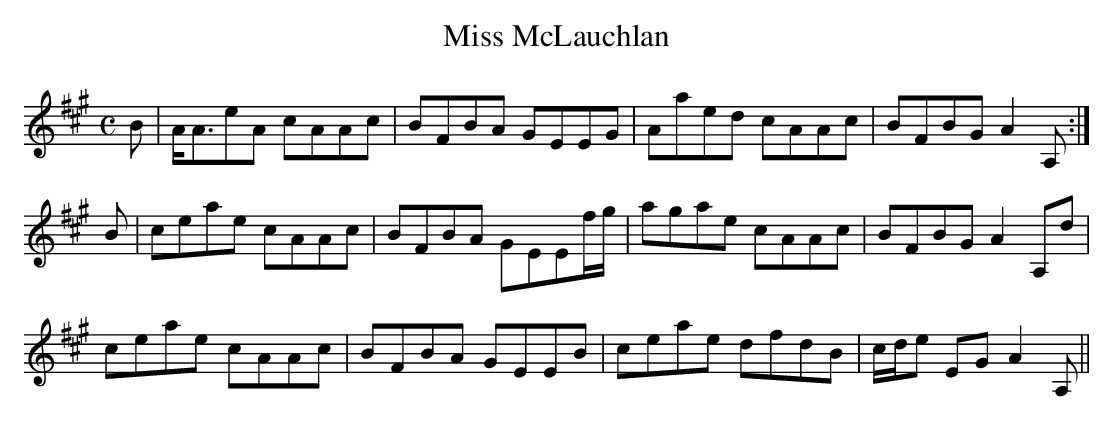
X:1
T:Miss McLauchlan
M:C
L:1/8
K:A
B|A<AeA cAAc|BFBA GEEG|Aaed cAAc|BFBG A2 A,:|
B|ceae cAAc|BFBA GEEf/g/|agae cAAc|BFBG A2 A,d|
ceae cAAc|BFBA GEEB|ceae dfdB|c/d/e EG A2A,||
